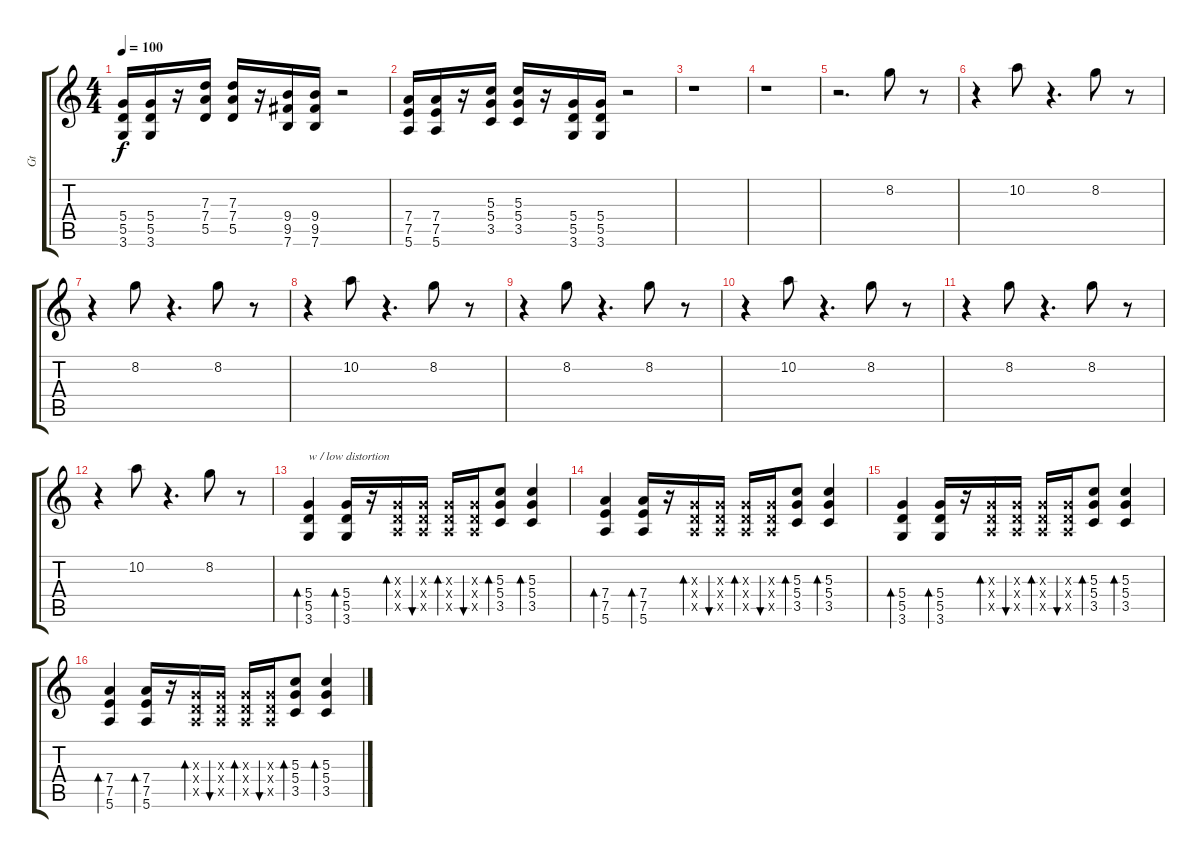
\track ("Gt" "Gt") {instrument acousticguitarsteel}
\staff {score tabs}
\tuning (E4 B3 G3 D3 A2 E2) {hide}
\ts (4 4)
\tempo 100
\clef g2
\ks c
(5.4 5.5 3.6).16{dy f} (5.4 5.5 3.6).16 r.16 (7.3 7.4 5.5).16 (7.3 7.4 5.5).16 r.16 (9.4 9.5 7.6).16 (9.4 9.5 7.6).16 r.2 |
(7.4 7.5 5.6).16 (7.4 7.5 5.6).16 r.16 (5.3 5.4 3.5).16 (5.3 5.4 3.5).16 r.16 (5.4 5.5 3.6).16 (5.4 5.5 3.6).16 r.2 |
r.1 |
r.1 |
r.2{d volume 7} 8.2.8 r.8 |
r.4 10.2.8 r.4{d} 8.2.8 r.8 |
r.4 8.2.8 r.4{d} 8.2.8 r.8 |
r.4 10.2.8 r.4{d} 8.2.8 r.8 |
r.4 8.2.8 r.4{d} 8.2.8 r.8 |
r.4 10.2.8 r.4{d} 8.2.8 r.8 |
r.4 8.2.8 r.4{d} 8.2.8 r.8 |
r.4 10.2.8 r.4{d} 8.2.8 r.8 |
(5.4 5.5 3.6).4{bd 60 txt "w / low distortion" volume 12 instrument acousticguitarsteel} (5.4 5.5 3.6).16{bd 60} r.16 (0.3{x} 0.4{x} 0.5{x}).16{bd 60} (0.3{x} 0.4{x} 0.5{x}).16{bu 60} (0.3{x} 0.4{x} 0.5{x}).16{bd 60} (0.3{x} 0.4{x} 0.5{x}).16{bu 60} (5.3 5.4 3.5).8{bd 60} (5.3 5.4 3.5).4{bd 60} |
(7.4 7.5 5.6).4{bd 60} (7.4 7.5 5.6).16{bd 60} r.16 (0.3{x} 0.4{x} 0.5{x}).16{bd 60} (0.3{x} 0.4{x} 0.5{x}).16{bu 60} (0.3{x} 0.4{x} 0.5{x}).16{bd 60} (0.3{x} 0.4{x} 0.5{x}).16{bu 60} (5.3 5.4 3.5).8{bd 60} (5.3 5.4 3.5).4{bd 60} |
(5.4 5.5 3.6).4{bd 60} (5.4 5.5 3.6).16{bd 60} r.16 (0.3{x} 0.4{x} 0.5{x}).16{bd 60} (0.3{x} 0.4{x} 0.5{x}).16{bu 60} (0.3{x} 0.4{x} 0.5{x}).16{bd 60} (0.3{x} 0.4{x} 0.5{x}).16{bu 60} (5.3 5.4 3.5).8{bd 60} (5.3 5.4 3.5).4{bd 60} |
(7.4 7.5 5.6).4{bd 60} (7.4 7.5 5.6).16{bd 60} r.16 (0.3{x} 0.4{x} 0.5{x}).16{bd 60} (0.3{x} 0.4{x} 0.5{x}).16{bu 60} (0.3{x} 0.4{x} 0.5{x}).16{bd 60} (0.3{x} 0.4{x} 0.5{x}).16{bu 60} (5.3 5.4 3.5).8{bd 60} (5.3 5.4 3.5).4{bd 60}
